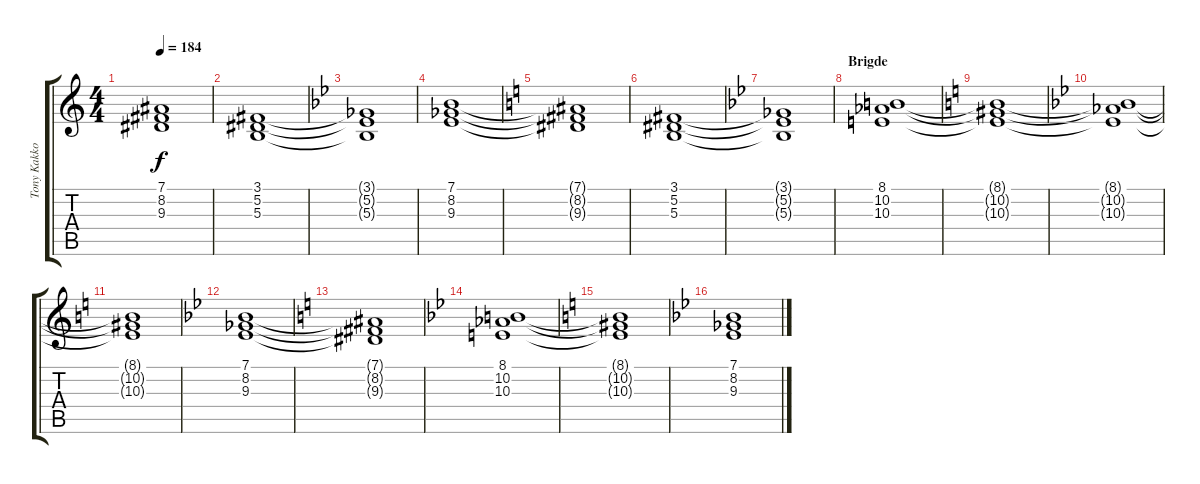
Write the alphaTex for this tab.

\track ("Tony Kakko - Keyboards II" "Tony Kakko") {instrument stringensemble1}
\staff {score tabs}
\tuning (Eb4 Bb3 Gb3 Db3 Ab2 Eb2) {hide}
\ts (4 4)
\tempo 184
\clef g2
\ks c
(7.1{t} 8.2{t} 9.3{t}).1{dy f} |
(3.1 5.2 5.3).1 |
\ks gminor
(3.1{t} 5.2{t} 5.3{t}).1 |
(7.1 8.2 9.3).1 |
\ks c
(7.1{t} 8.2{t} 9.3{t}).1 |
(3.1 5.2 5.3).1 |
\ks gminor
(3.1{t} 5.2{t} 5.3{t}).1 |
\section ("" "Brigde")
(8.1 10.2 10.3).1 |
\ks c
(8.1{t} 10.2{t} 10.3{t}).1 |
\ks gminor
(8.1{t} 10.2{t} 10.3{t}).1 |
\ks c
(8.1{t} 10.2{t} 10.3{t}).1 |
\ks gminor
(7.1 8.2 9.3).1 |
\ks c
(7.1{t} 8.2{t} 9.3{t}).1 |
\ks gminor
(8.1 10.2 10.3).1 |
\ks c
(8.1{t} 10.2{t} 10.3{t}).1 |
\ks gminor
(7.1 8.2 9.3).1
